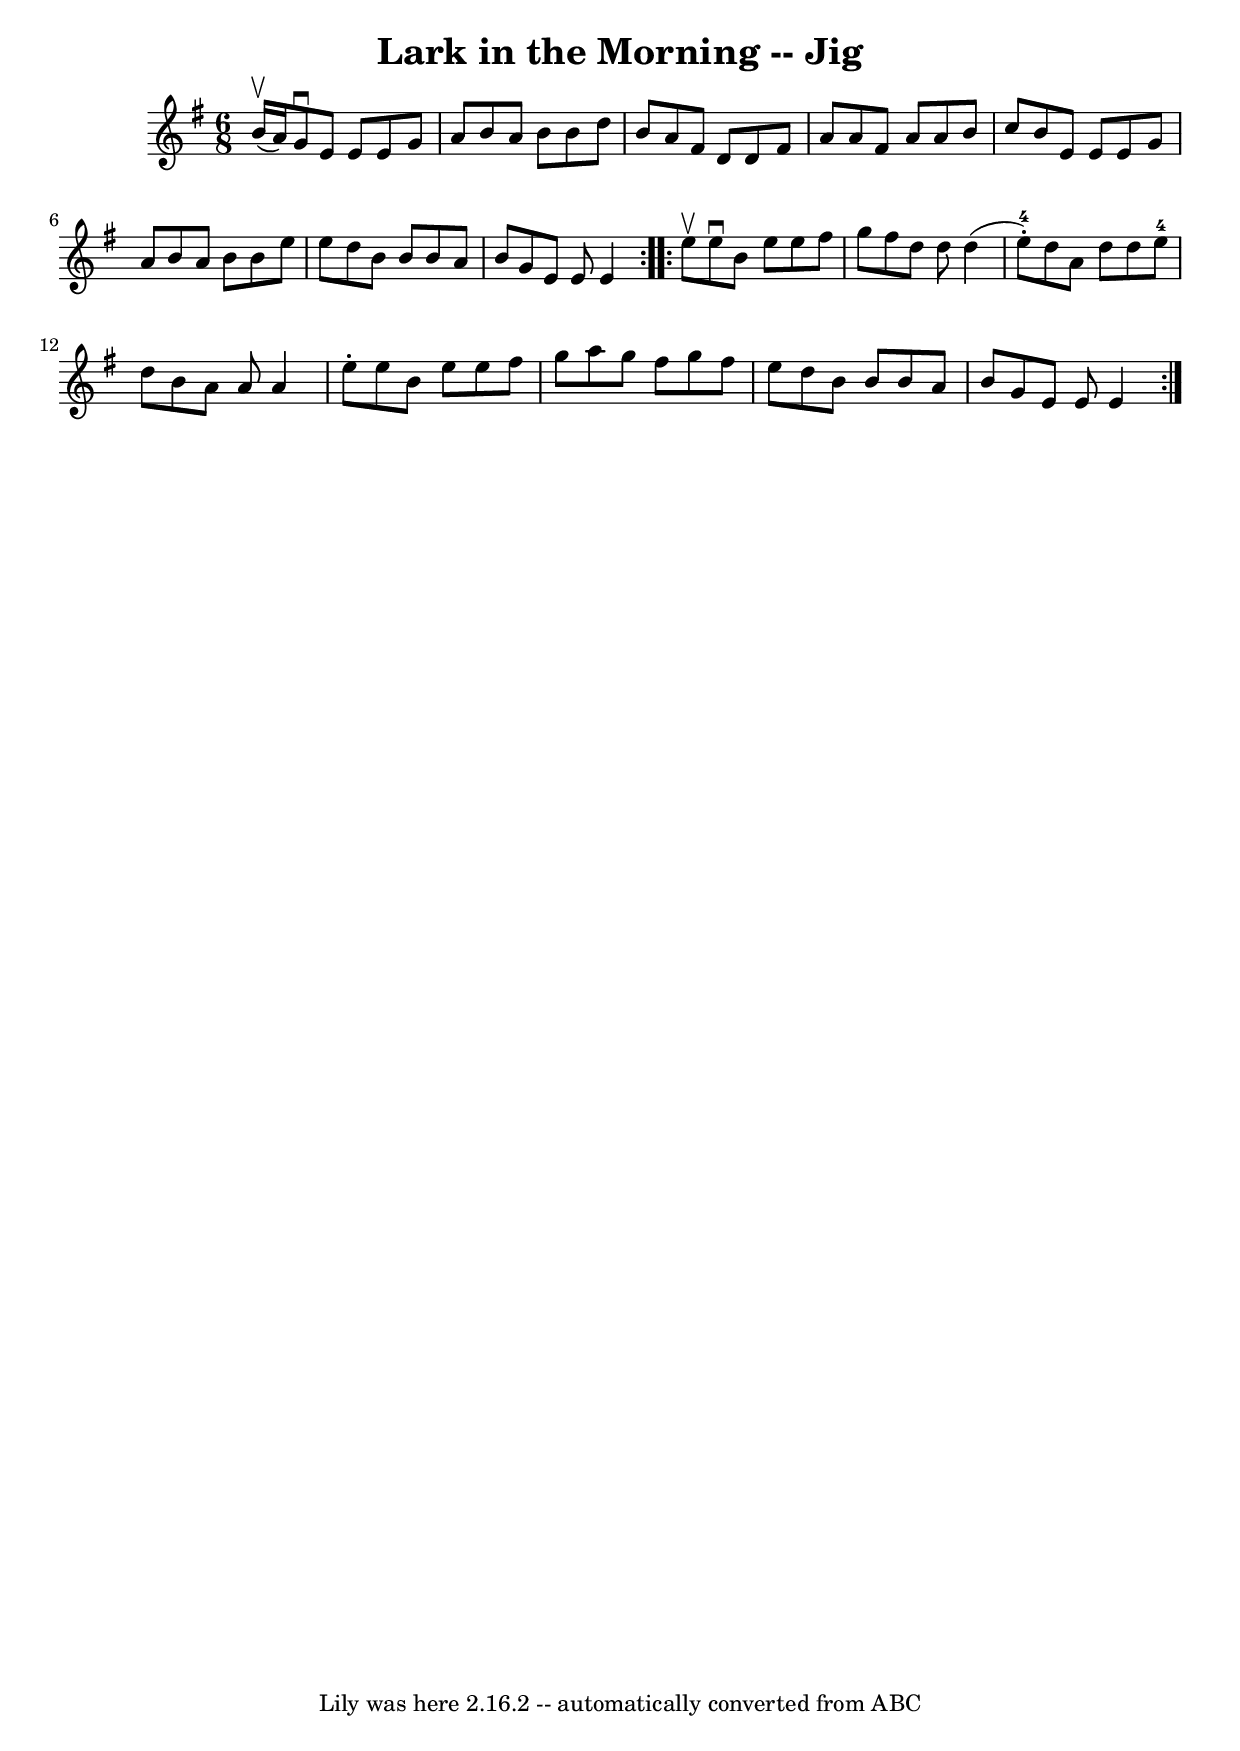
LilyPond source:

\version "2.7.40"
\include "Mammoth.ily"
\header {
	%% book = "Ryan's Mammoth Collection"
	crossRefNumber = "1"
	footnotes = "\\\\456"
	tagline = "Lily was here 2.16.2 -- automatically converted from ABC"
	title = "Lark in the Morning -- Jig"
}
voicedefault =  {


\repeat volta 2 {
\time 6/8 
\key e \minor b'16^\upbow(a'16) |
 g'8^\downbow   
e'8 e'8 e'8 g'8 a'8    |
 b'8 a'8 b'8 b'8 d''8  
 b'8    |
 a'8 fis'8 d'8 d'8 fis'8 a'8    |
   
a'8 fis'8 a'8 a'8 b'8 c''8    |
 b'8 e'8 e'8    
e'8 g'8 a'8    |
 b'8 a'8 b'8 b'8 e''8 e''8    
|
 d''8 b'8 b'8 b'8 a'8 b'8    |
 g'8 e'8    
e'8 e'4  }     \repeat volta 2 { e''8^\upbow |
 e''8^\downbow  
 b'8 e''8 e''8 fis''8 g''8    |
 fis''8 d''8 d''8    
d''4 (e''8-4-.)   |
 d''8 a'8 d''8 d''8 e''8-4   
d''8    |
 b'8 a'8 a'8 a'4 e''8 -.   |
 e''8    
b'8 e''8 e''8 fis''8 g''8    |
 a''8 g''8 fis''8    
g''8 fis''8 e''8    |
 d''8 b'8 b'8 b'8 a'8 b'8    
|
 g'8 e'8 e'8 e'4  }   
}

\score{
    <<

	\context Staff="default"
	{
	    \voicedefault 
	}

    >>
	\layout {
	}
	\midi {}
}
